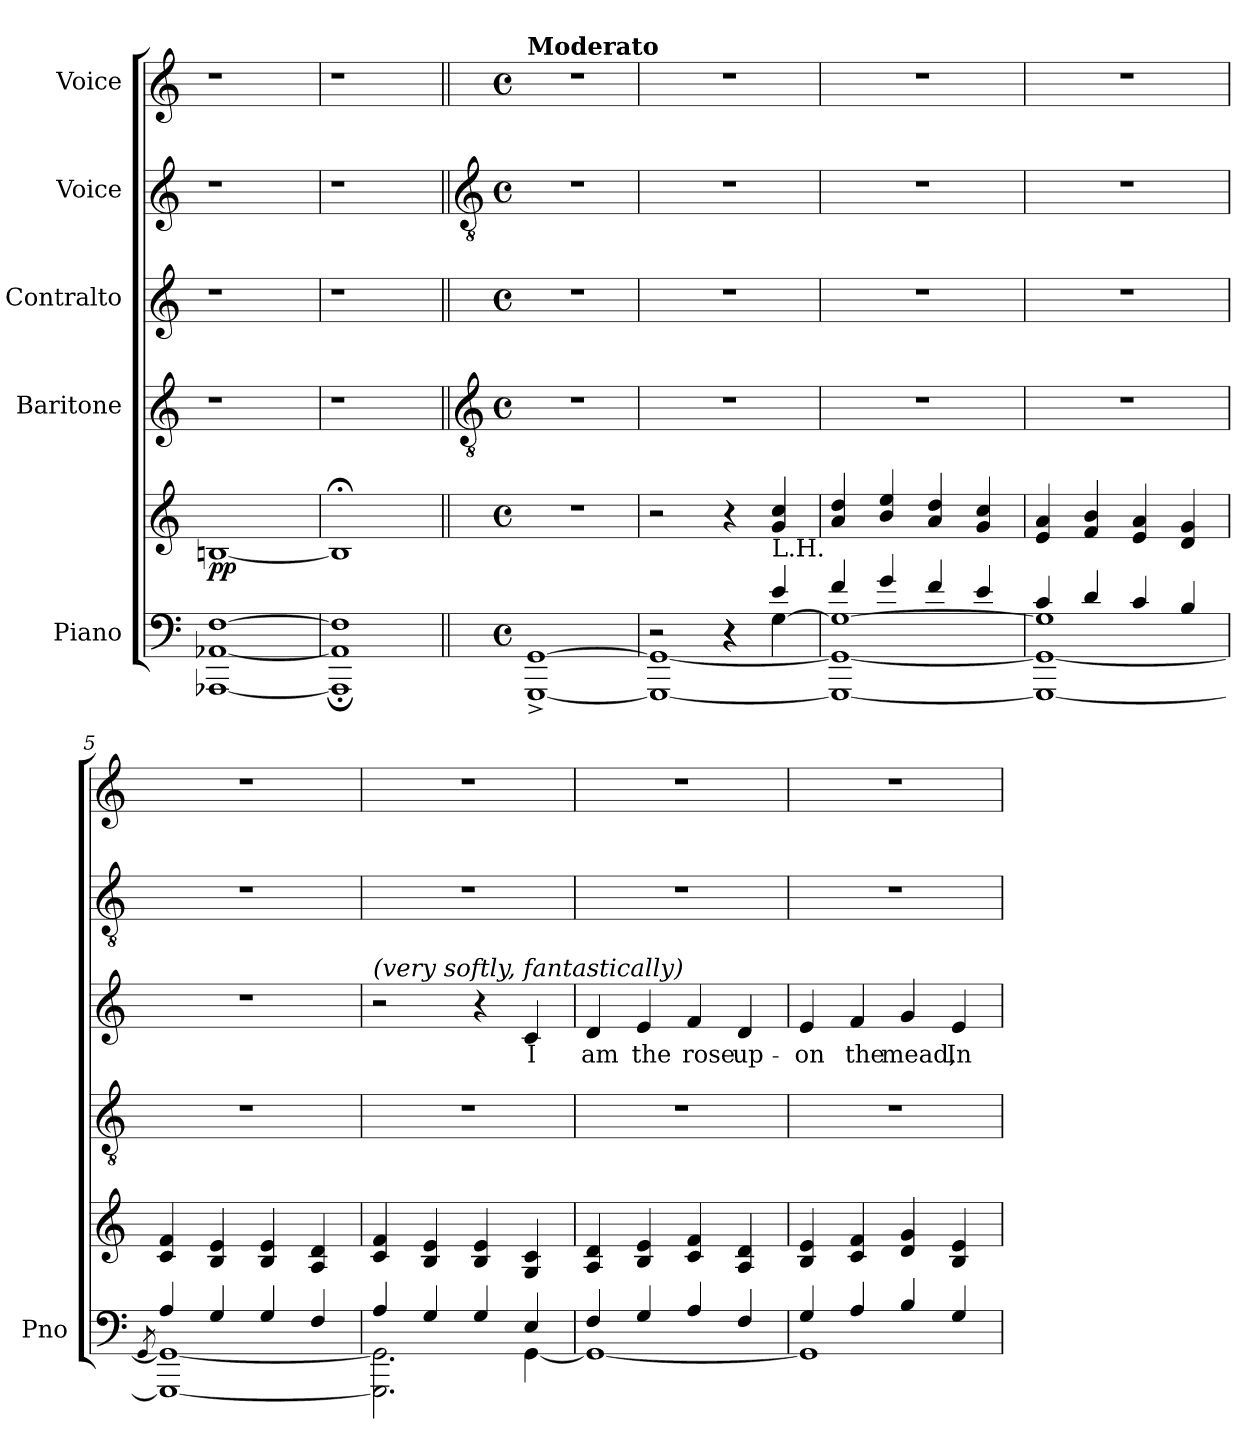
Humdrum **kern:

**kern	**kern	**dynam	**kern	**kern	**text	**kern	**kern
*part5	*part5	*part5	*part4	*part3	*part3	*part2	*part1
*staff6	*staff5	*staff5/6	*staff4	*staff3	*staff3	*staff2	*staff1
*I"Piano	*	*	*I"Baritone	*I"Contralto	*	*I"Voice	*I"Voice
*I'Pno	*	*	*	*	*	*	*
*	*	*	*	*	*	*stria5	*stria5
*clefF4	*clefG2	*	*clefG2	*clefG2	*	*clefG2	*clefG2
*k[]	*k[]	*	*k[]	*k[]	*	*k[]	*k[]
=1	=1	=1	=1	=1	=1	=1	=1
*^	*	*	*	*	*	*	*
!	!	!	!LO:DY:b	!	!	!	!	!
[1F	[1AAA-X [1AA-X	[>1Bn	pp	1r	1r	.	1r	1r
=2	=2	=2	=2	=2	=2	=2	=2	=2
1F]	1AAA-]; 1AA-];	1B;<]	.	1r	1r	.	1r	1r
*v	*v	*	*	*	*	*	*	*
=1||	=1||	=1||	=1||	=1||	=1||	=1||	=1||
*	*	*	*	*	*	*stria5	*stria5
*	*	*	*clefGv2	*	*	*clefGv2	*
*M4/4	*M4/4	*	*M4/4	*M4/4	*	*M4/4	*M4/4
*met(c)	*met(c)	*	*met(c)	*met(c)	*	*met(c)	*met(c)
*^	*	*	*	*	*	*	*
!	!	!	!	!	!	!	!	!LO:TX:a:B:t=Moderato
!	!	!	!	!LO:TX:a:color=#FFFFFF:t=.	!	!	!	!
!	!	!	!LO:DY:b	!	!	!	!	!
!	!	!	!LO:DY:n=1:b	!	!	!	!	!
*v	*v	*	*	*	*	*	*	*
[<1GGG^> [1GG^>	1r	other-dynamics mp	1r	1r	.	1r	1r
=2	=2	=2	=2	=2	=2	=2	=2
*^	*	*	*	*	*	*	*
*	*^	*	*	*	*	*	*	*
!	!	!	!	!	!	!LO:TX:a:color=#FFFFFF:t=.	!	!	!
2r	1GGG_ 1GG_	2r	2r	.	1r	1r	.	1r	1r
4r	.	4r	4r	.	.	.	.	.	.
!LO:TX:a:t=L.H.	!	!	!	!	!	!	!	!	!
4e/	.	[4G\	4g/ 4cc/	.	.	.	.	.	.
=3	=3	=3	=3	=3	=3	=3	=3	=3	=3
4f/	1GGG_ 1GG_	1G_	4a/ 4dd/	.	1r	1r	.	1r	1r
4g/	.	.	4b/ 4ee/	.	.	.	.	.	.
4f/	.	.	4a/ 4dd/	.	.	.	.	.	.
4e/	.	.	4g/ 4cc/	.	.	.	.	.	.
=4	=4	=4	=4	=4	=4	=4	=4	=4	=4
4c/	1GGG_ 1GG_	1G]	4e/ 4a/	.	1r	1r	.	1r	1r
4d/	.	.	4f/ 4b/	.	.	.	.	.	.
4c/	.	.	4e/ 4a/	.	.	.	.	.	.
4B/	.	.	4d/ 4g/	.	.	.	.	.	.
*v	*v	*v	*	*	*	*	*	*	*
=5	=5	=5	=5	=5	=5	=5	=5
8qGG/	.	.	.	.	.	.	.
*^	*	*	*	*	*	*	*
4A/	1GGG_ 1GG_	4c/ 4f/	.	1r	1r	.	1r	1r
4G/	.	4B/ 4e/	.	.	.	.	.	.
4G/	.	4B/ 4e/	.	.	.	.	.	.
4F/	.	4A/ 4d/	.	.	.	.	.	.
=6	=6	=6	=6	=6	=6	=6	=6	=6
!	!	!	!	!	!LO:TX:i:t=(very softly, fantastically)	!	!	!
!	!	!	!	!LO:TX:a:color=#FFFFFF:t=.	!	!	!	!
!	!	!LO:TX:a:color=#FFFFFF:t=.	!	!	!	!	!	!
4A/	2.GGG\] 2.GG\]	4c/ 4f/	.	1r	2r	.	1r	1r
4G/	.	4B/ 4e/	.	.	.	.	.	.
4G/	.	4B/ 4e/	.	.	4r	.	.	.
4E/	[4GG\	4G/ 4c/	.	.	4c/	I	.	.
=7	=7	=7	=7	=7	=7	=7	=7	=7
4F/	1GG_	4A/ 4d/	.	1r	4d/	am	1r	1r
4G/	.	4B/ 4e/	.	.	4e/	the	.	.
4A/	.	4c/ 4f/	.	.	4f/	rose	.	.
4F/	.	4A/ 4d/	.	.	4d/	up-	.	.
=8	=8	=8	=8	=8	=8	=8	=8	=8
4G/	1GG]	4B/ 4e/	.	1r	4e/	-on	1r	1r
4A/	.	4c/ 4f/	.	.	4f/	the	.	.
4B/	.	4d/ 4g/	.	.	4g/	mead,	.	.
4G/	.	4B/ 4e/	.	.	4e/	In	.	.
*v	*v	*	*	*	*	*	*	*
=	=	=	=	=	=	=	=
*-	*-	*-	*-	*-	*-	*-	*-
